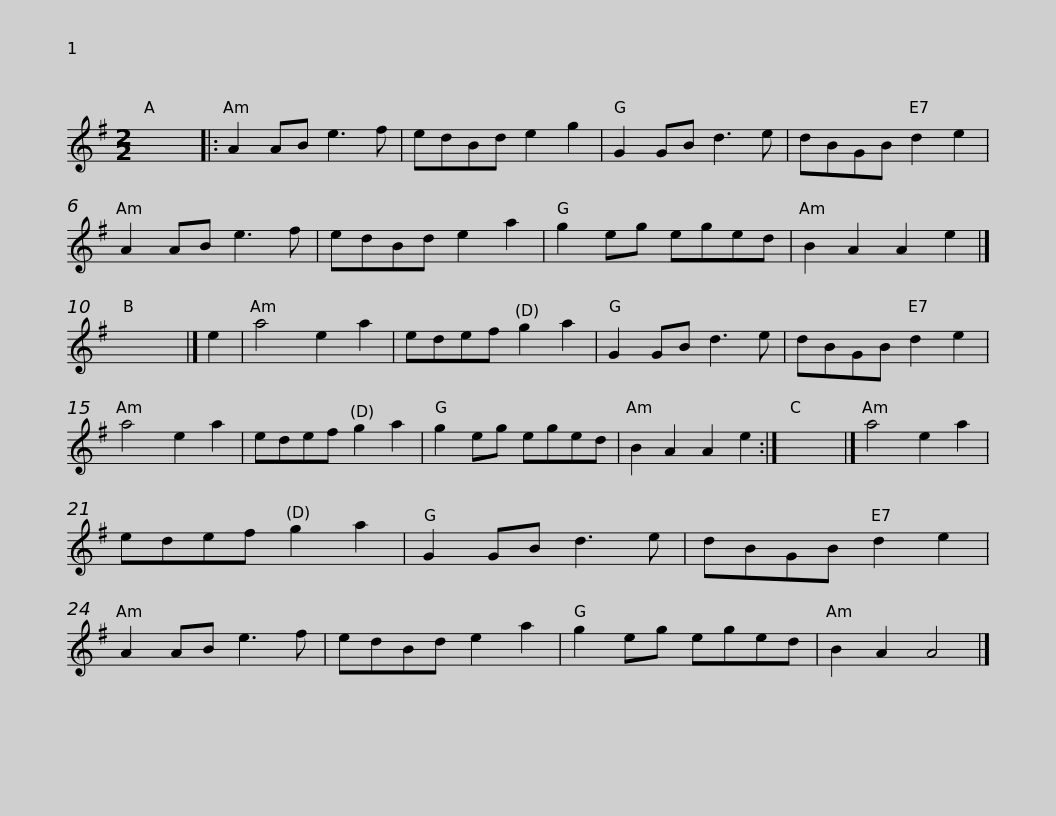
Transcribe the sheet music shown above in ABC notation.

X:1
L:1/8
M:2/2
I:linebreak $
K:G
V:1 treble
V:1
 x8 |: A2 AB e3 f | edBd e2 g2 | G2 GB d3 e | dBGB d2 e2 | %5
 A2 AB e3 f | edBd e2 a2 | g2 eg eged |$ B2 A2 A2 e2 |] x8 |] %10
 e2 | a4 e2 a2 | edef g2 a2 | G2 GB d3 e | dBGB d2 e2 | %15
 a4 e2 a2 | edef g2 a2 |$ g2 eg eged | B2 A2 A2 e2 :| x8 |] %20
 a4 e2 a2 | edef g2 a2 | G2 GB d3 e | dBGB d2 e2 | A2 AB e3 f |$ %25
 edBd e2 a2 | g2 eg eged | B2 A2 A4 |] %28
